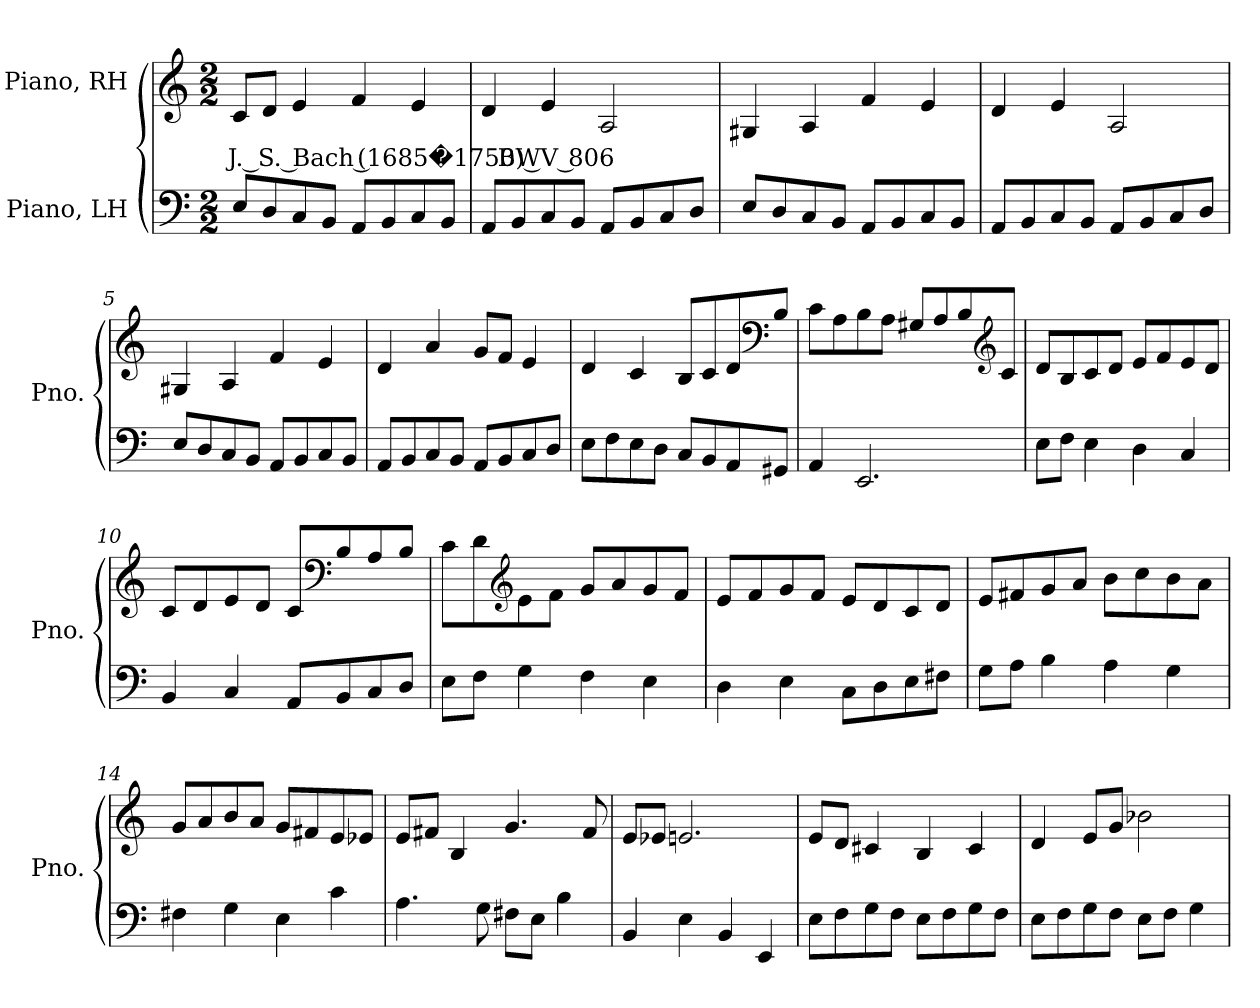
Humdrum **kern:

**kern	**kern	**text
*part2	*part1	*part1
*staff2	*staff1	*staff1
*I"Piano, LH	*I"Piano, RH	*
*I'Pno.	*I'Pno.	*
*clefF4	*clefG2	*
*k[]	*k[]	*
*M2/2	*M2/2	*
*MM184	*MM184	*
=1	=1	=1
!	!	!LO:LY:b
8E/L	8c/L	J. S. Bach (1685�1750) BWV 806
8D/	8d/J	.
8C/	4e/	.
8BB/J	.	.
8AA/L	4f/	.
8BB/	.	.
8C/	4e/	.
8BB/J	.	.
=2	=2	=2
8AA/L	4d/	.
8BB/	.	.
8C/	4e/	.
8BB/J	.	.
8AA/L	2A/	.
8BB/	.	.
8C/	.	.
8D/J	.	.
!!LO:LB:g=z
=3	=3	=3
8E/L	4G#X/	.
8D/	.	.
8C/	4A/	.
8BB/J	.	.
8AA/L	4f/	.
8BB/	.	.
8C/	4e/	.
8BB/J	.	.
=4	=4	=4
8AA/L	4d/	.
8BB/	.	.
8C/	4e/	.
8BB/J	.	.
8AA/L	2A/	.
8BB/	.	.
8C/	.	.
8D/J	.	.
=5	=5	=5
8E/L	4G#X/	.
8D/	.	.
8C/	4A/	.
8BB/J	.	.
8AA/L	4f/	.
8BB/	.	.
8C/	4e/	.
8BB/J	.	.
=6	=6	=6
8AA/L	4d/	.
8BB/	.	.
8C/	4a/	.
8BB/J	.	.
8AA/L	8g/L	.
8BB/	8f/J	.
8C/	4e/	.
8D/J	.	.
!!LO:LB:g=z
=7	=7	=7
8E\L	4d/	.
8F\	.	.
8E\	4c/	.
8D\J	.	.
8C/L	8B/L	.
8BB/	8c/	.
8AA/	8d/	.
*	*clefF4	*
8GG#X/J	8B/J	.
=8	=8	=8
4AA/	8c\L	.
.	8A\	.
2.EE/	8B\	.
.	8A\J	.
.	8G#X/L	.
.	8A/	.
.	8B/	.
*	*clefG2	*
.	8c/J	.
=9	=9	=9
8E\L	8d/L	.
8F\J	8B/	.
4E\	8c/	.
.	8d/J	.
4D\	8e/L	.
.	8f/	.
4C/	8e/	.
.	8d/J	.
=10	=10	=10
4BB/	8c/L	.
.	8d/	.
4C/	8e/	.
.	8d/J	.
8AA/L	8c/L	.
*	*clefF4	*
8BB/	8B/	.
8C/	8A/	.
8D/J	8B/J	.
!!LO:LB:g=z
=11	=11	=11
8E\L	8c\L	.
8F\J	8d\	.
*	*clefG2	*
4G\	8e\	.
.	8f\J	.
4F\	8g/L	.
.	8a/	.
4E\	8g/	.
.	8f/J	.
=12	=12	=12
4D\	8e/L	.
.	8f/	.
4E\	8g/	.
.	8f/J	.
8C\L	8e/L	.
8D\	8d/	.
8E\	8c/	.
8F#X\J	8d/J	.
=13	=13	=13
8G\L	8e/L	.
8A\J	8f#X/	.
4B\	8g/	.
.	8a/J	.
4A\	8b\L	.
.	8cc\	.
4G\	8b\	.
.	8a\J	.
=14	=14	=14
4F#X\	8g/L	.
.	8a/	.
4G\	8b/	.
.	8a/J	.
4E\	8g/L	.
.	8f#X/	.
4c\	8e/	.
.	8e-X/J	.
!!LO:LB:g=z
=15	=15	=15
4.A\	8e/L	.
.	8f#X/J	.
.	4B/	.
8G\	.	.
8F#X\L	4.g/	.
8E\J	.	.
4B\	.	.
.	8f#/	.
=16	=16	=16
4BB/	8e/L	.
.	8e-X/J	.
4E\	2.en/	.
4BB/	.	.
4EE/	.	.
=17	=17	=17
8E\L	8e/L	.
8F\	8d/J	.
8G\	4c#X/	.
8F\J	.	.
8E\L	4B/	.
8F\	.	.
8G\	4c#/	.
8F\J	.	.
=18	=18	=18
8E\L	4d/	.
8F\	.	.
8G\	8e/L	.
8F\J	8g/J	.
8E\L	2b-X\	.
8F\J	.	.
4G\	.	.
=	=	=
*-	*-	*-
